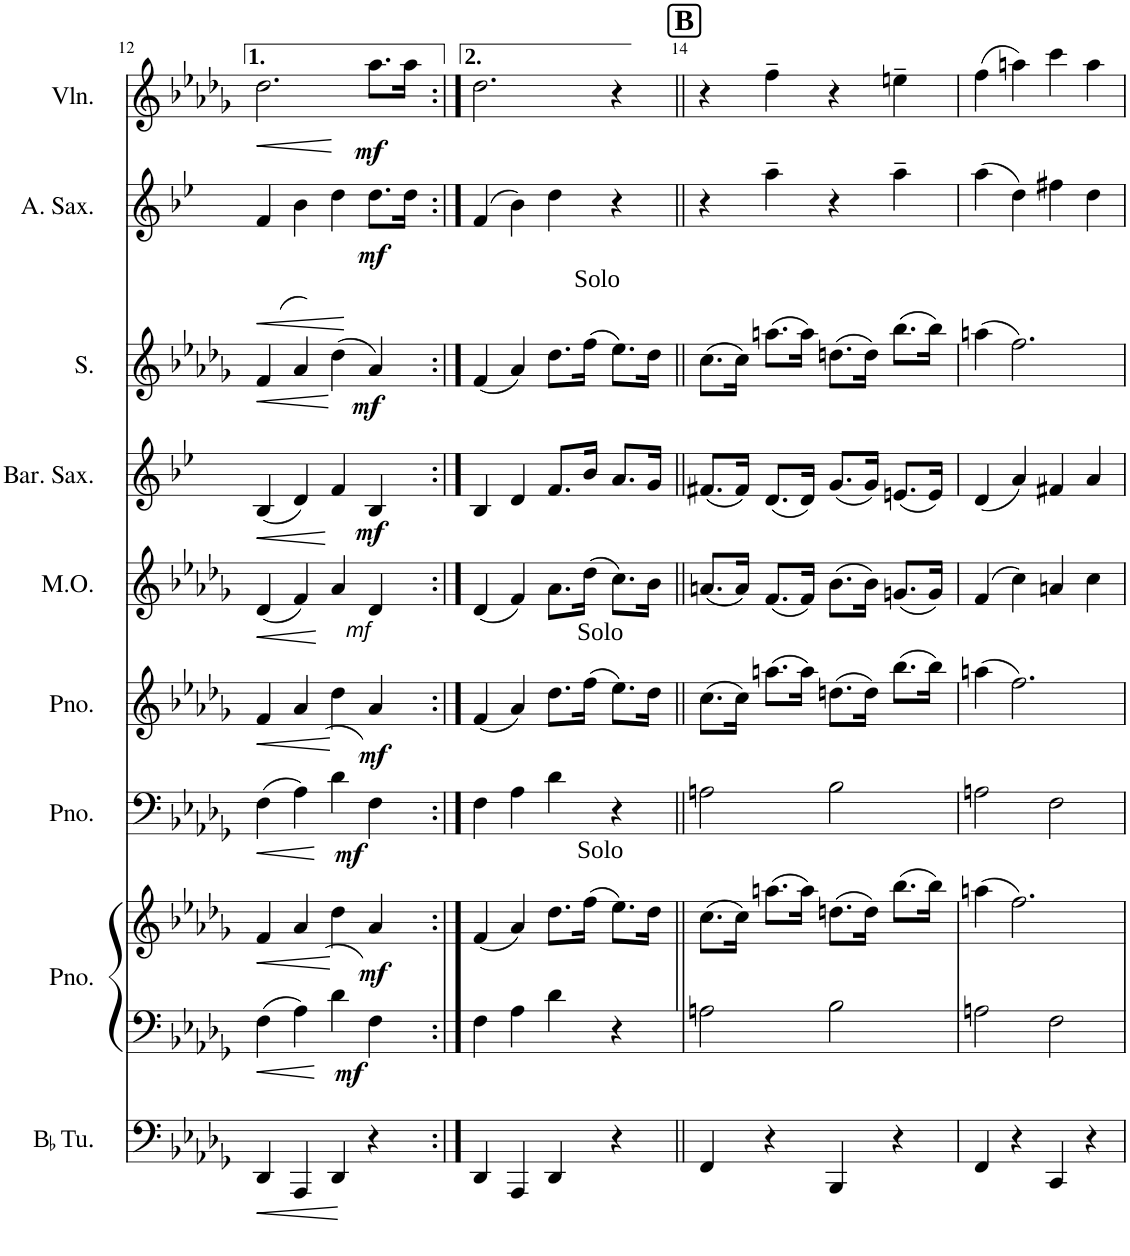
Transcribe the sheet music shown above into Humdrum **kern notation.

**kern	**dynam	**kern	**kern	**dynam	**kern	**dynam	**kern	**dynam	**kern	**dynam	**kern	**dynam	**kern	**dynam	**kern	**dynam	**kern	**dynam
*part9	*part9	*part8	*part8	*part8	*part7	*part7	*part6	*part6	*part5	*part5	*part4	*part4	*part3	*part3	*part2	*part2	*part1	*part1
*staff10	*staff10	*staff9	*staff8	*staff8/9	*staff7	*staff7	*staff6	*staff6	*staff5	*staff5	*staff4	*staff4	*staff3	*staff3	*staff2	*staff2	*staff1	*staff1
*I"BaccidentalFlat Tuba	*	*I"Piano	*	*	*I"Piano	*	*I"Piano	*	*I"Mouth Organ	*	*I"Baritone Saxophone	*	*I"Soprano	*	*I"Alto Saxophone	*	*I"Violin	*
*I'BaccidentalFlat Tu.	*	*I'Pno.	*	*	*I'Pno.	*	*I'Pno.	*	*I'M.O.	*	*I'Bar. Sax.	*	*I'S.	*	*I'A. Sax.	*	*I'Vln.	*
!!LO:PB:g=z
*clefF4	*	*clefF4	*clefG2	*	*clefF4	*	*clefG2	*	*clefG2	*	*clefG2	*	*clefG2	*	*clefG2	*	*clefG2	*
*	*	*	*	*	*	*	*Trd7c12	*	*Trd7c12	*	*Trd5c9	*	*Trd7c12	*	*Trd5c9	*	*Trd7c12	*
*k[b-e-a-d-g-]	*	*k[b-e-a-d-g-]	*k[b-e-a-d-g-]	*	*k[b-e-a-d-g-]	*	*k[b-e-a-d-g-]	*	*k[b-e-a-d-g-]	*	*k[b-e-]	*	*k[b-e-a-d-g-]	*	*k[b-e-]	*	*k[b-e-a-d-g-]	*
*M4/4	*	*M4/4	*M4/4	*	*M4/4	*	*M4/4	*	*M4/4	*	*M4/4	*	*M4/4	*	*M4/4	*	*M4/4	*
=12	=12	=12	=12	=12	=12	=12	=12	=12	=12	=12	=12	=12	=12	=12	=12	=12	=12	=12
!	!LO:HP:b	!	!	!LO:HP:b	!	!LO:HP:b	!	!LO:HP:b	!	!LO:HP:b	!	!LO:HP:b	!	!LO:HP:b	!	!LO:HP:b	!	!LO:HP:b
4DD-/	<	4F\	4f/	<	(4F\	<	4f/	<	(4d-/	<	(4B-/	<	4f/	<	(4f/	<	2.dd-\	<
4AAA-/	.	4A-\	4a-/	.	4A-\)	.	4a-/	.	4f/)	.	4d/)	.	4a-/	.	4b-\)	.	.	.
!	!	!	!	!LO:DY:b=2	!	!LO:DY:b	!	!	!	!	!	!	!	!	!	!	!	!
4DD-/	.	4d-\	(4dd-\	mf	4d-\	mf	(4dd-\	.	4a-/	.	4f/	.	(4dd-\	.	4dd\	.	.	.
!	!	!	!	!LO:DY:b	!	!	!	!LO:DY:b	!	!LO:DY:b	!	!LO:DY:b	!	!LO:DY:b	!	!LO:DY:b	!	!LO:DY:b
4r	.	4F\	4a-/)	mf	4F\	.	4a-/)	mf	4d-/	other-dynamics	4B-/	mf	4a-/)	mf	8.dd\L	mf	8.aa-\L	mf
.	.	.	.	.	.	.	.	.	.	.	.	.	.	.	16dd\Jk	.	16aa-\Jk	.
.	[	.	.	[	.	[	.	[	.	[	.	[	.	[	.	[	.	[
=13:|!	=13:|!	=13:|!	=13:|!	=13:|!	=13:|!	=13:|!	=13:|!	=13:|!	=13:|!	=13:|!	=13:|!	=13:|!	=13:|!	=13:|!	=13:|!	=13:|!	=13:|!	=13:|!
4DD-/	.	4F\	(4f/	.	4F\	.	(4f/	.	(4d-/	.	4B-/	.	(4f/	.	(4f/	.	2.dd-\	.
4AAA-/	.	4A-\	4a-/)	.	4A-\	.	4a-/)	.	4f/)	.	4d/	.	4a-/)	.	4b-\)	.	.	.
4DD-/	.	4d-\	8.dd-\L	.	4d-\	.	8.dd-\L	.	8.a-\L	.	8.f/L	.	8.dd-\L	.	4dd\	.	.	.
!	!	!	!	!	!	!	!	!	!	!	!	!	!LO:TX:a:t=Solo	!	!	!	!	!
!	!	!	!	!	!	!	!LO:TX:a:t=Solo	!	!	!	!	!	!	!	!	!	!	!
!	!	!	!LO:TX:a:t=Solo	!	!	!	!	!	!	!	!	!	!	!	!	!	!	!
.	.	.	(16ff\Jk	.	.	.	(16ff\Jk	.	(16dd-\Jk	.	16b-/Jk	.	(16ff\Jk	.	.	.	.	.
4r	.	4r	8.ee-\L)	.	4r	.	8.ee-\L)	.	8.cc\L)	.	8.a/L	.	8.ee-\L)	.	4r	.	4r	.
.	.	.	16dd-\Jk	.	.	.	16dd-\Jk	.	16b-\Jk	.	16g/Jk	.	16dd-\Jk	.	.	.	.	.
!!LO:REH:place=s1:a:B:cj:fs=14:t=B
=14||	=14||	=14||	=14||	=14||	=14||	=14||	=14||	=14||	=14||	=14||	=14||	=14||	=14||	=14||	=14||	=14||	=14||	=14||
4FF/	.	2An\	(8.cc\L	.	2An\	.	(8.cc\L	.	(8.an/L	.	(8.f#X/L	.	(8.cc\L	.	4r	.	4r	.
.	.	.	16cc\Jk)	.	.	.	16cc\Jk)	.	16a/Jk)	.	16f#/Jk)	.	16cc\Jk)	.	.	.	.	.
4r	.	.	(8.aan\L	.	.	.	(8.aan\L	.	(8.f/L	.	(8.d/L	.	(8.aan\L	.	4aa~\	.	4ff~\	.
.	.	.	16aa\Jk)	.	.	.	16aa\Jk)	.	16f/Jk)	.	16d/Jk)	.	16aa\Jk)	.	.	.	.	.
4BBB-/	.	2B-\	(8.ddn\L	.	2B-\	.	(8.ddn\L	.	(8.b-\L	.	(8.g/L	.	(8.ddn\L	.	4r	.	4r	.
.	.	.	16dd\Jk)	.	.	.	16dd\Jk)	.	16b-\Jk)	.	16g/Jk)	.	16dd\Jk)	.	.	.	.	.
4r	.	.	(8.bb-\L	.	.	.	(8.bb-\L	.	(8.gn/L	.	(8.en/L	.	(8.bb-\L	.	4aa~\	.	4een~\	.
.	.	.	16bb-\Jk)	.	.	.	16bb-\Jk)	.	16g/Jk)	.	16e/Jk)	.	16bb-\Jk)	.	.	.	.	.
=15	=15	=15	=15	=15	=15	=15	=15	=15	=15	=15	=15	=15	=15	=15	=15	=15	=15	=15
4FF/	.	2An\	(4aan\	.	2An\	.	(4aan\	.	(4f/	.	(4d/	.	(4aan\	.	(4aa\	.	(4ff\	.
4r	.	.	2.ff\)	.	.	.	2.ff\)	.	4cc\)	.	4a/)	.	2.ff\)	.	4dd\)	.	4aan\)	.
4CC/	.	2F\	.	.	2F\	.	.	.	4an/	.	4f#X/	.	.	.	4ff#X\	.	4ccc\	.
4r	.	.	.	.	.	.	.	.	4cc\	.	4a/	.	.	.	4dd\	.	4aa\	.
=	=	=	=	=	=	=	=	=	=	=	=	=	=	=	=	=	=	=
*-	*-	*-	*-	*-	*-	*-	*-	*-	*-	*-	*-	*-	*-	*-	*-	*-	*-	*-
